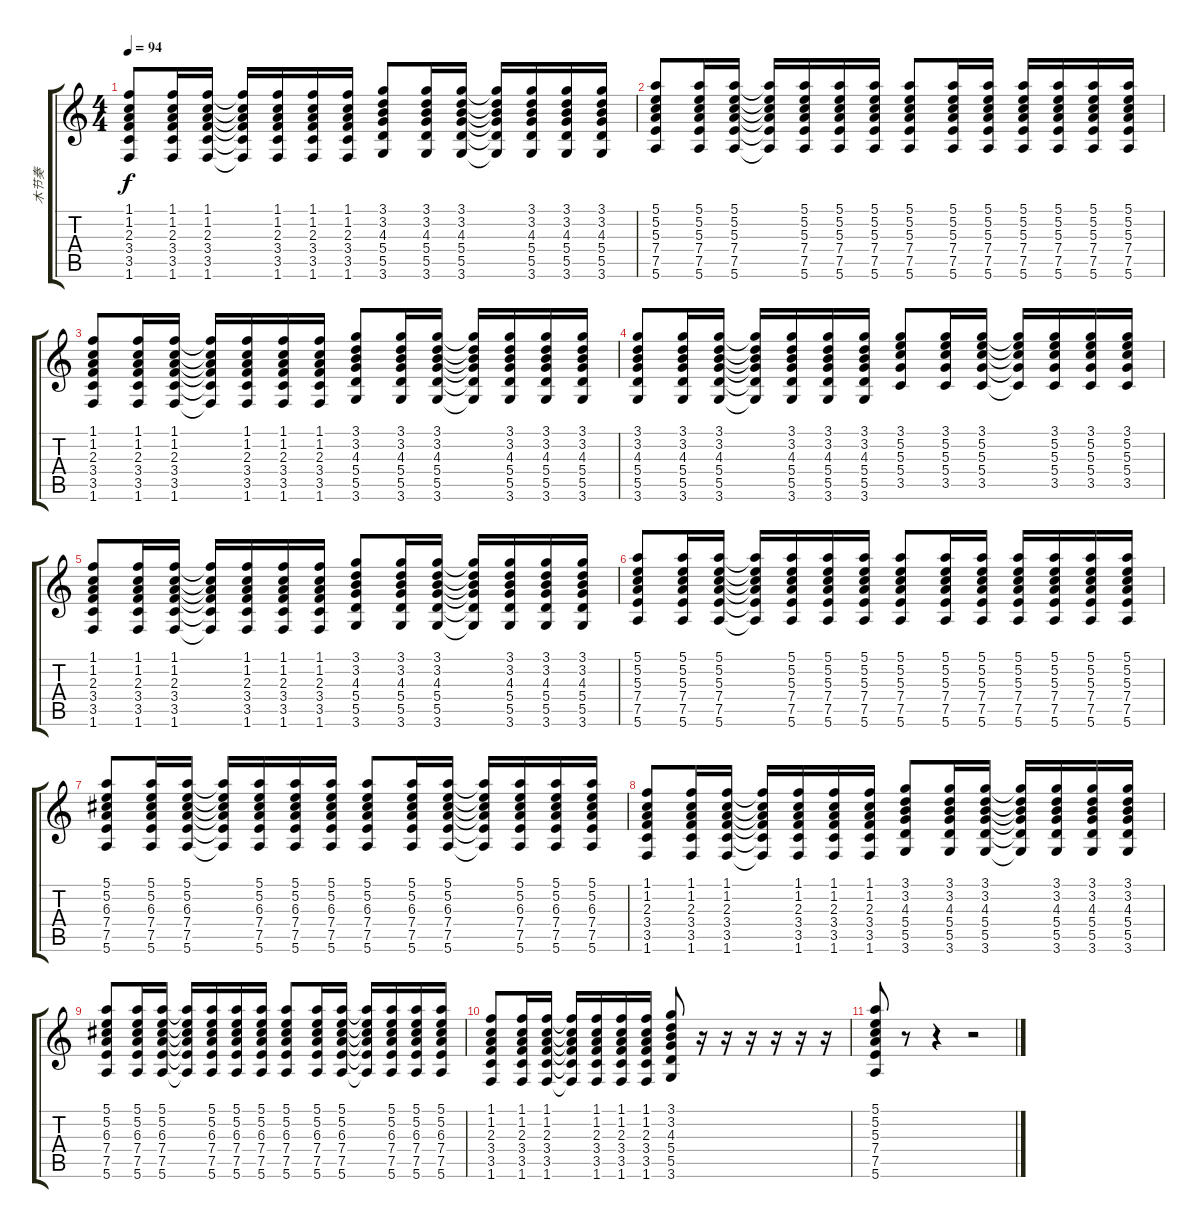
\track ("木节奏" "木节奏") {instrument acousticguitarsteel}
\staff {score tabs}
\tuning (E4 B3 G3 D3 A2 E2) {hide}
\ts (4 4)
\tempo 94
\clef g2
\ks c
(1.1 1.2 2.3 3.4 3.5 1.6).8{dy f} (1.1 1.2 2.3 3.4 3.5 1.6).16 (1.1 1.2 2.3 3.4 3.5 1.6).16 (1.1{t} 1.2{t} 2.3{t} 3.4{t} 3.5{t} 1.6{t}).16 (1.1 1.2 2.3 3.4 3.5 1.6).16 (1.1 1.2 2.3 3.4 3.5 1.6).16 (1.1 1.2 2.3 3.4 3.5 1.6).16 (3.1 3.2 4.3 5.4 5.5 3.6).8 (3.1 3.2 4.3 5.4 5.5 3.6).16 (3.1 3.2 4.3 5.4 5.5 3.6).16 (3.1{t} 3.2{t} 4.3{t} 5.4{t} 5.5{t} 3.6{t}).16 (3.1 3.2 4.3 5.4 5.5 3.6).16 (3.1 3.2 4.3 5.4 5.5 3.6).16 (3.1 3.2 4.3 5.4 5.5 3.6).16 |
(5.1 5.2 5.3 7.4 7.5 5.6).8 (5.1 5.2 5.3 7.4 7.5 5.6).16 (5.1 5.2 5.3 7.4 7.5 5.6).16 (5.1{t} 5.2{t} 5.3{t} 7.4{t} 7.5{t} 5.6{t}).16 (5.1 5.2 5.3 7.4 7.5 5.6).16 (5.1 5.2 5.3 7.4 7.5 5.6).16 (5.1 5.2 5.3 7.4 7.5 5.6).16 (5.1 5.2 5.3 7.4 7.5 5.6).8 (5.1 5.2 5.3 7.4 7.5 5.6).16 (5.1 5.2 5.3 7.4 7.5 5.6).16 (5.1 5.2 5.3 7.4 7.5 5.6).16 (5.1 5.2 5.3 7.4 7.5 5.6).16 (5.1 5.2 5.3 7.4 7.5 5.6).16 (5.1 5.2 5.3 7.4 7.5 5.6).16 |
(1.1 1.2 2.3 3.4 3.5 1.6).8 (1.1 1.2 2.3 3.4 3.5 1.6).16 (1.1 1.2 2.3 3.4 3.5 1.6).16 (1.1{t} 1.2{t} 2.3{t} 3.4{t} 3.5{t} 1.6{t}).16 (1.1 1.2 2.3 3.4 3.5 1.6).16 (1.1 1.2 2.3 3.4 3.5 1.6).16 (1.1 1.2 2.3 3.4 3.5 1.6).16 (3.1 3.2 4.3 5.4 5.5 3.6).8 (3.1 3.2 4.3 5.4 5.5 3.6).16 (3.1 3.2 4.3 5.4 5.5 3.6).16 (3.1{t} 3.2{t} 4.3{t} 5.4{t} 5.5{t} 3.6{t}).16 (3.1 3.2 4.3 5.4 5.5 3.6).16 (3.1 3.2 4.3 5.4 5.5 3.6).16 (3.1 3.2 4.3 5.4 5.5 3.6).16 |
(3.1 3.2 4.3 5.4 5.5 3.6).8 (3.1 3.2 4.3 5.4 5.5 3.6).16 (3.1 3.2 4.3 5.4 5.5 3.6).16 (3.1{t} 3.2{t} 4.3{t} 5.4{t} 5.5{t} 3.6{t}).16 (3.1 3.2 4.3 5.4 5.5 3.6).16 (3.1 3.2 4.3 5.4 5.5 3.6).16 (3.1 3.2 4.3 5.4 5.5 3.6).16 (3.1 5.2 5.3 5.4 3.5).8 (3.1 5.2 5.3 5.4 3.5).16 (3.1 5.2 5.3 5.4 3.5).16 (3.1{t} 5.2{t} 5.3{t} 5.4{t} 3.5{t}).16 (3.1 5.2 5.3 5.4 3.5).16 (3.1 5.2 5.3 5.4 3.5).16 (3.1 5.2 5.3 5.4 3.5).16 |
(1.1 1.2 2.3 3.4 3.5 1.6).8 (1.1 1.2 2.3 3.4 3.5 1.6).16 (1.1 1.2 2.3 3.4 3.5 1.6).16 (1.1{t} 1.2{t} 2.3{t} 3.4{t} 3.5{t} 1.6{t}).16 (1.1 1.2 2.3 3.4 3.5 1.6).16 (1.1 1.2 2.3 3.4 3.5 1.6).16 (1.1 1.2 2.3 3.4 3.5 1.6).16 (3.1 3.2 4.3 5.4 5.5 3.6).8 (3.1 3.2 4.3 5.4 5.5 3.6).16 (3.1 3.2 4.3 5.4 5.5 3.6).16 (3.1{t} 3.2{t} 4.3{t} 5.4{t} 5.5{t} 3.6{t}).16 (3.1 3.2 4.3 5.4 5.5 3.6).16 (3.1 3.2 4.3 5.4 5.5 3.6).16 (3.1 3.2 4.3 5.4 5.5 3.6).16 |
(5.1 5.2 5.3 7.4 7.5 5.6).8 (5.1 5.2 5.3 7.4 7.5 5.6).16 (5.1 5.2 5.3 7.4 7.5 5.6).16 (5.1{t} 5.2{t} 5.3{t} 7.4{t} 7.5{t} 5.6{t}).16 (5.1 5.2 5.3 7.4 7.5 5.6).16 (5.1 5.2 5.3 7.4 7.5 5.6).16 (5.1 5.2 5.3 7.4 7.5 5.6).16 (5.1 5.2 5.3 7.4 7.5 5.6).8 (5.1 5.2 5.3 7.4 7.5 5.6).16 (5.1 5.2 5.3 7.4 7.5 5.6).16 (5.1 5.2 5.3 7.4 7.5 5.6).16 (5.1 5.2 5.3 7.4 7.5 5.6).16 (5.1 5.2 5.3 7.4 7.5 5.6).16 (5.1 5.2 5.3 7.4 7.5 5.6).16 |
(5.1 5.2 6.3 7.4 7.5 5.6).8 (5.1 5.2 6.3 7.4 7.5 5.6).16 (5.1 5.2 6.3 7.4 7.5 5.6).16 (5.1{t} 5.2{t} 6.3{t} 7.4{t} 7.5{t} 5.6{t}).16 (5.1 5.2 6.3 7.4 7.5 5.6).16 (5.1 5.2 6.3 7.4 7.5 5.6).16 (5.1 5.2 6.3 7.4 7.5 5.6).16 (5.1 5.2 6.3 7.4 7.5 5.6).8 (5.1 5.2 6.3 7.4 7.5 5.6).16 (5.1 5.2 6.3 7.4 7.5 5.6).16 (5.1{t} 5.2{t} 6.3{t} 7.4{t} 7.5{t} 5.6{t}).16 (5.1 5.2 6.3 7.4 7.5 5.6).16 (5.1 5.2 6.3 7.4 7.5 5.6).16 (5.1 5.2 6.3 7.4 7.5 5.6).16 |
(1.1 1.2 2.3 3.4 3.5 1.6).8 (1.1 1.2 2.3 3.4 3.5 1.6).16 (1.1 1.2 2.3 3.4 3.5 1.6).16 (1.1{t} 1.2{t} 2.3{t} 3.4{t} 3.5{t} 1.6{t}).16 (1.1 1.2 2.3 3.4 3.5 1.6).16 (1.1 1.2 2.3 3.4 3.5 1.6).16 (1.1 1.2 2.3 3.4 3.5 1.6).16 (3.1 3.2 4.3 5.4 5.5 3.6).8 (3.1 3.2 4.3 5.4 5.5 3.6).16 (3.1 3.2 4.3 5.4 5.5 3.6).16 (3.1{t} 3.2{t} 4.3{t} 5.4{t} 5.5{t} 3.6{t}).16 (3.1 3.2 4.3 5.4 5.5 3.6).16 (3.1 3.2 4.3 5.4 5.5 3.6).16 (3.1 3.2 4.3 5.4 5.5 3.6).16 |
(5.1 5.2 6.3 7.4 7.5 5.6).8 (5.1 5.2 6.3 7.4 7.5 5.6).16 (5.1 5.2 6.3 7.4 7.5 5.6).16 (5.1{t} 5.2{t} 6.3{t} 7.4{t} 7.5{t} 5.6{t}).16 (5.1 5.2 6.3 7.4 7.5 5.6).16 (5.1 5.2 6.3 7.4 7.5 5.6).16 (5.1 5.2 6.3 7.4 7.5 5.6).16 (5.1 5.2 6.3 7.4 7.5 5.6).8 (5.1 5.2 6.3 7.4 7.5 5.6).16 (5.1 5.2 6.3 7.4 7.5 5.6).16 (5.1{t} 5.2{t} 6.3{t} 7.4{t} 7.5{t} 5.6{t}).16 (5.1 5.2 6.3 7.4 7.5 5.6).16 (5.1 5.2 6.3 7.4 7.5 5.6).16 (5.1 5.2 6.3 7.4 7.5 5.6).16 |
(1.1 1.2 2.3 3.4 3.5 1.6).8 (1.1 1.2 2.3 3.4 3.5 1.6).16 (1.1 1.2 2.3 3.4 3.5 1.6).16 (1.1{t} 1.2{t} 2.3{t} 3.4{t} 3.5{t} 1.6{t}).16 (1.1 1.2 2.3 3.4 3.5 1.6).16 (1.1 1.2 2.3 3.4 3.5 1.6).16 (1.1 1.2 2.3 3.4 3.5 1.6).16 (3.1 3.2 4.3 5.4 5.5 3.6).8 r.16 r.16 r.16 r.16 r.16 r.16 |
(5.1 5.2 5.3 7.4 7.5 5.6).8 r.8 r.4 r.2
